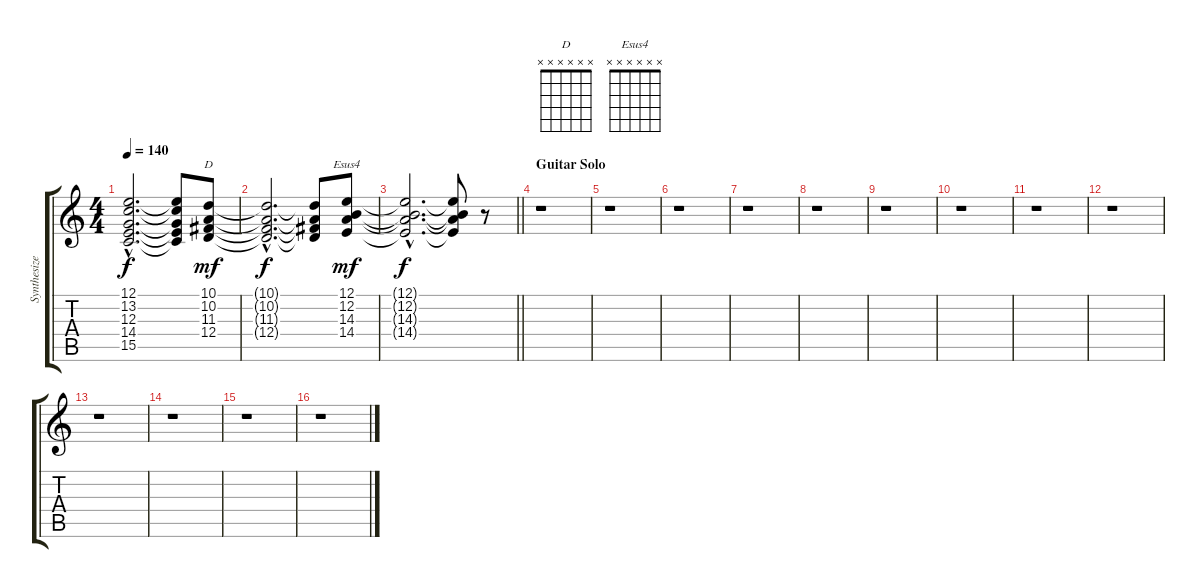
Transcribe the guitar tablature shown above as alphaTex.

\track ("Synthesizer 2" "Synthesize") {instrument lead2sawtooth}
\staff {score tabs}
\tuning (E4 B3 G3 D3 A2 E2) {hide}
\chord ("D" x x x x x x) {firstfret 0}
\chord ("Esus4" x x x x x x) {firstfret 0}
\ts (4 4)
\tempo 140
\clef g2
\ks c
(12.1{hac t} 13.2{hac t} 12.3{hac t} 14.4{hac t} 15.5{hac t}).2{d dy f} (12.1{t} 13.2{t} 12.3{t} 14.4{t} 15.5{t}).8 (10.1 10.2 11.3 12.4).8{ch "D" dy mf} |
(10.1{hac t} 10.2{hac t} 11.3{hac t} 12.4{hac t}).2{d dy f} (10.1{t} 10.2{t} 11.3{t} 12.4{t}).8 (12.1 12.2 14.3 14.4).8{ch "Esus4" dy mf} |
\barLineRight lightlight
(12.1{hac t} 12.2{hac t} 14.3{hac t} 14.4{hac t}).2{d dy f} (12.1{t} 12.2{t} 14.3{t} 14.4{t}).8 r.8 |
\section ("" "Guitar Solo")
r.1 |
r.1 |
r.1 |
r.1 |
r.1 |
r.1 |
r.1 |
r.1 |
r.1 |
r.1 |
r.1 |
r.1 |
r.1
